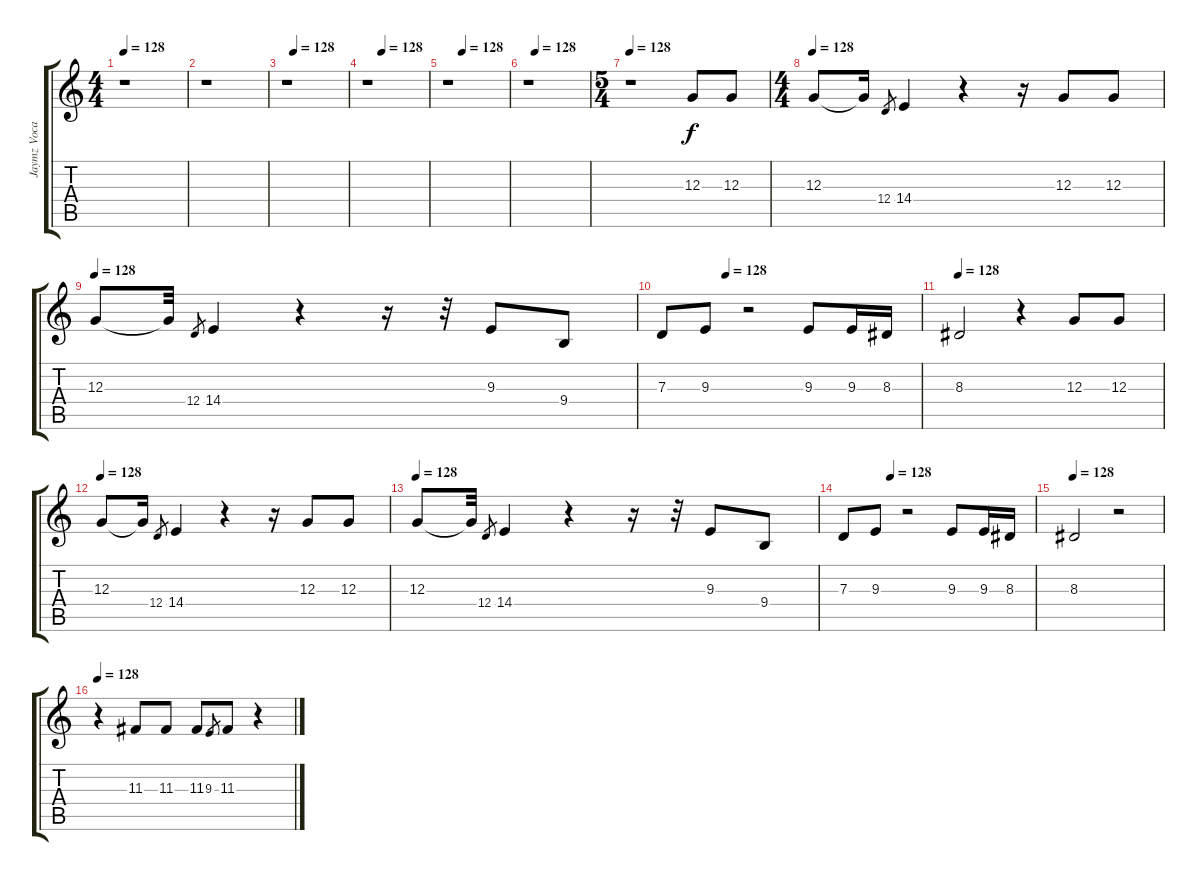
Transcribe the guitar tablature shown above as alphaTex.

\track ("Jaymz Vocals" "Jaymz Voca") {instrument lead2sawtooth}
\staff {score tabs}
\tuning (E4 B3 G3 D3 A2 E2) {hide}
\ts (4 4)
\tempo 128
\clef g2
\ks c
r.1{dy f} |
r.1 |
\tempo (128 0.125)
r.1 |
\tempo (128 0.25)
r.1 |
\tempo (128 0.25)
r.1 |
\tempo (128 0.125)
r.1 |
\ts (5 4)
\tempo 128
r.1 12.3.8 12.3.8 |
\ts (4 4)
\tempo 128
12.3.8 12.3{t}.16 12.4.8{gr} 14.4.4 r.4 r.16 12.3.8 12.3.8 |
\tempo 128
12.3.8 12.3{t}.32 12.4.8{gr} 14.4.4 r.4 r.16 r.32 9.3.8 9.4.8 |
\tempo (128 0.25)
7.3.8 9.3.8 r.2 9.3.8 9.3.16 8.3.16 |
\tempo 128
8.3.2 r.4 12.3.8 12.3.8 |
\tempo 128
12.3.8 12.3{t}.16 12.4.8{gr} 14.4.4 r.4 r.16 12.3.8 12.3.8 |
\tempo 128
12.3.8 12.3{t}.32 12.4.8{gr} 14.4.4 r.4 r.16 r.32 9.3.8 9.4.8 |
\tempo (128 0.25)
7.3.8 9.3.8 r.2 9.3.8 9.3.16 8.3.16 |
\tempo 128
8.3.2 r.2 |
\tempo 128
r.4 11.3.8 11.3.8 11.3.8 9.3.8{gr} 11.3.8 r.4
